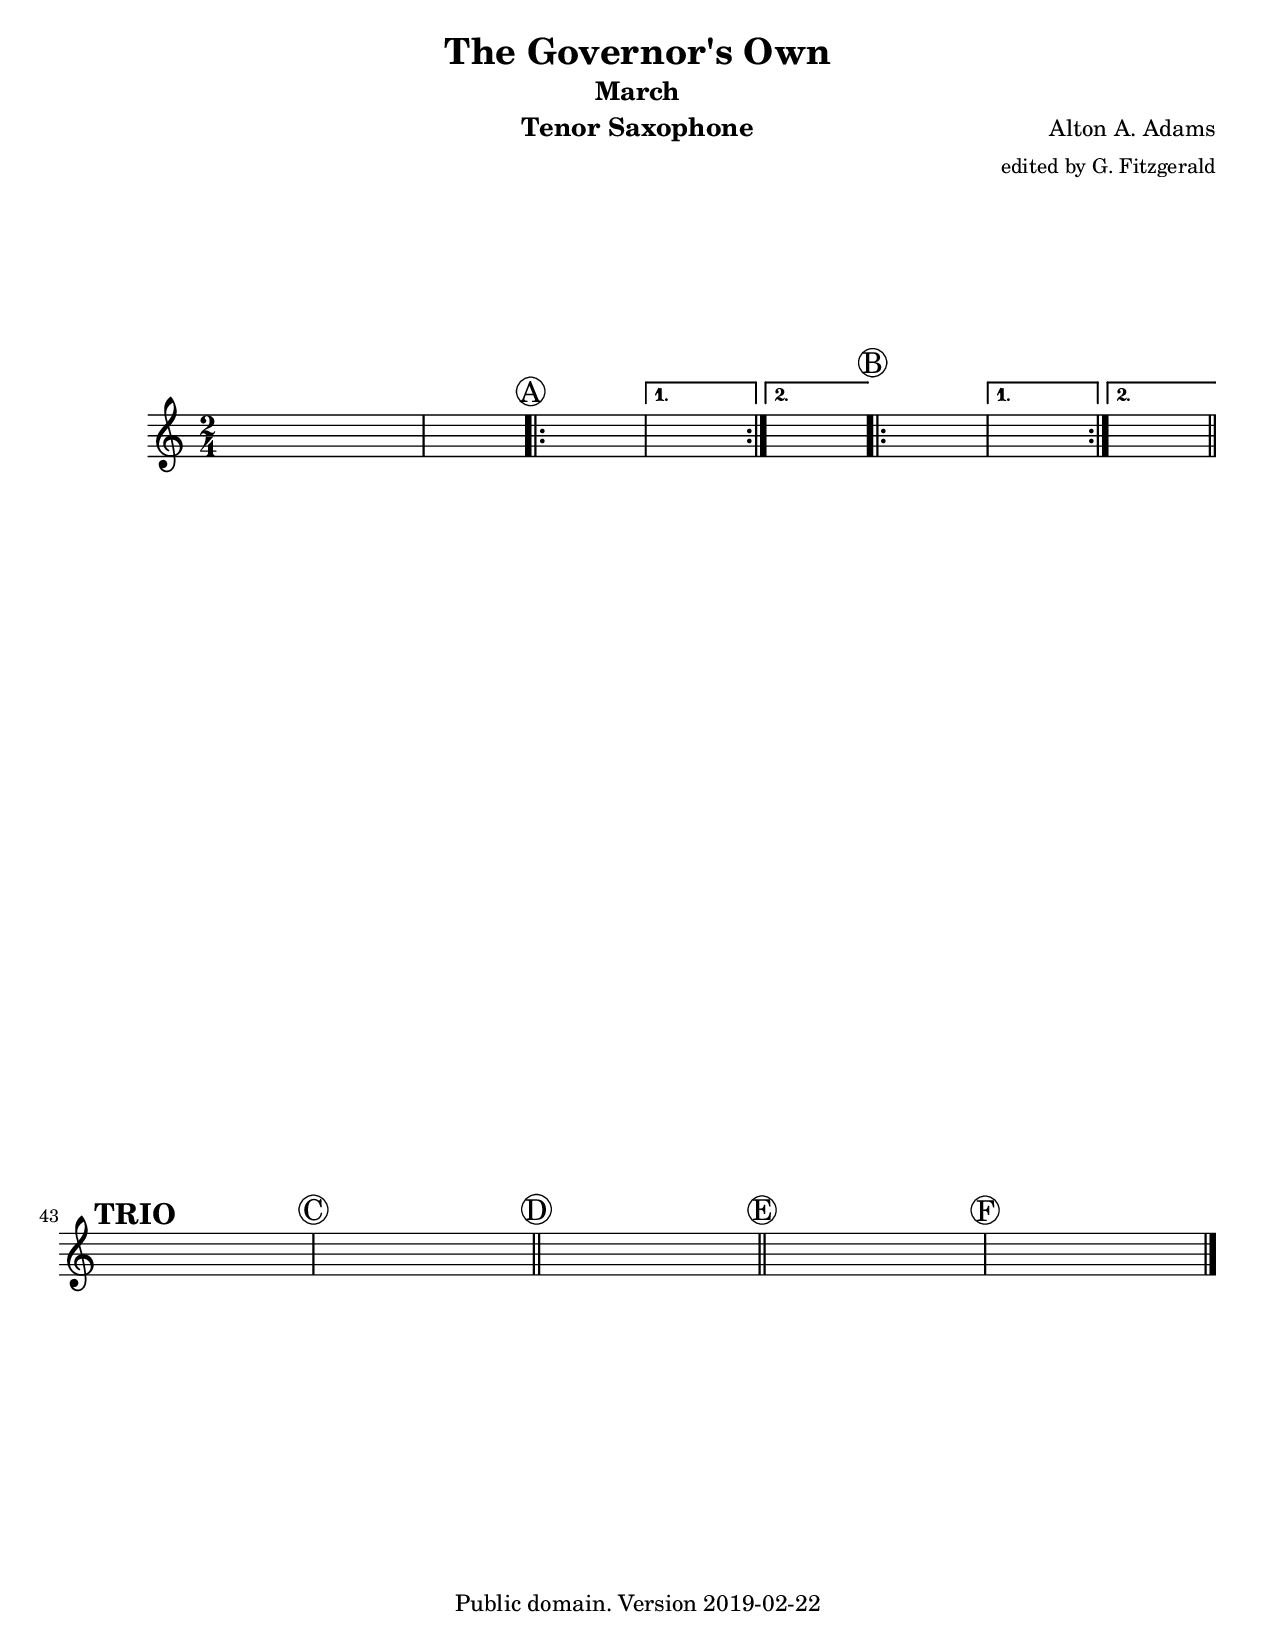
\version "2.18.2"
\include "GovernorsOwn.ly"

\paper {
  #(set-paper-size "letter")
  ragged-last-bottom = ##f
  ragged-bottom = ##f
}

\header {
  instrument = "Tenor Saxophone"
}

\score {
  \new Staff  { 
    \set Staff.midiInstrument = "tenor sax"

    \clef treble
    << \rehearsalMarks 
       \saxTenor >>
  }
  
  \layout { }
  \midi {
    \tempo 4 = 120
  }
}